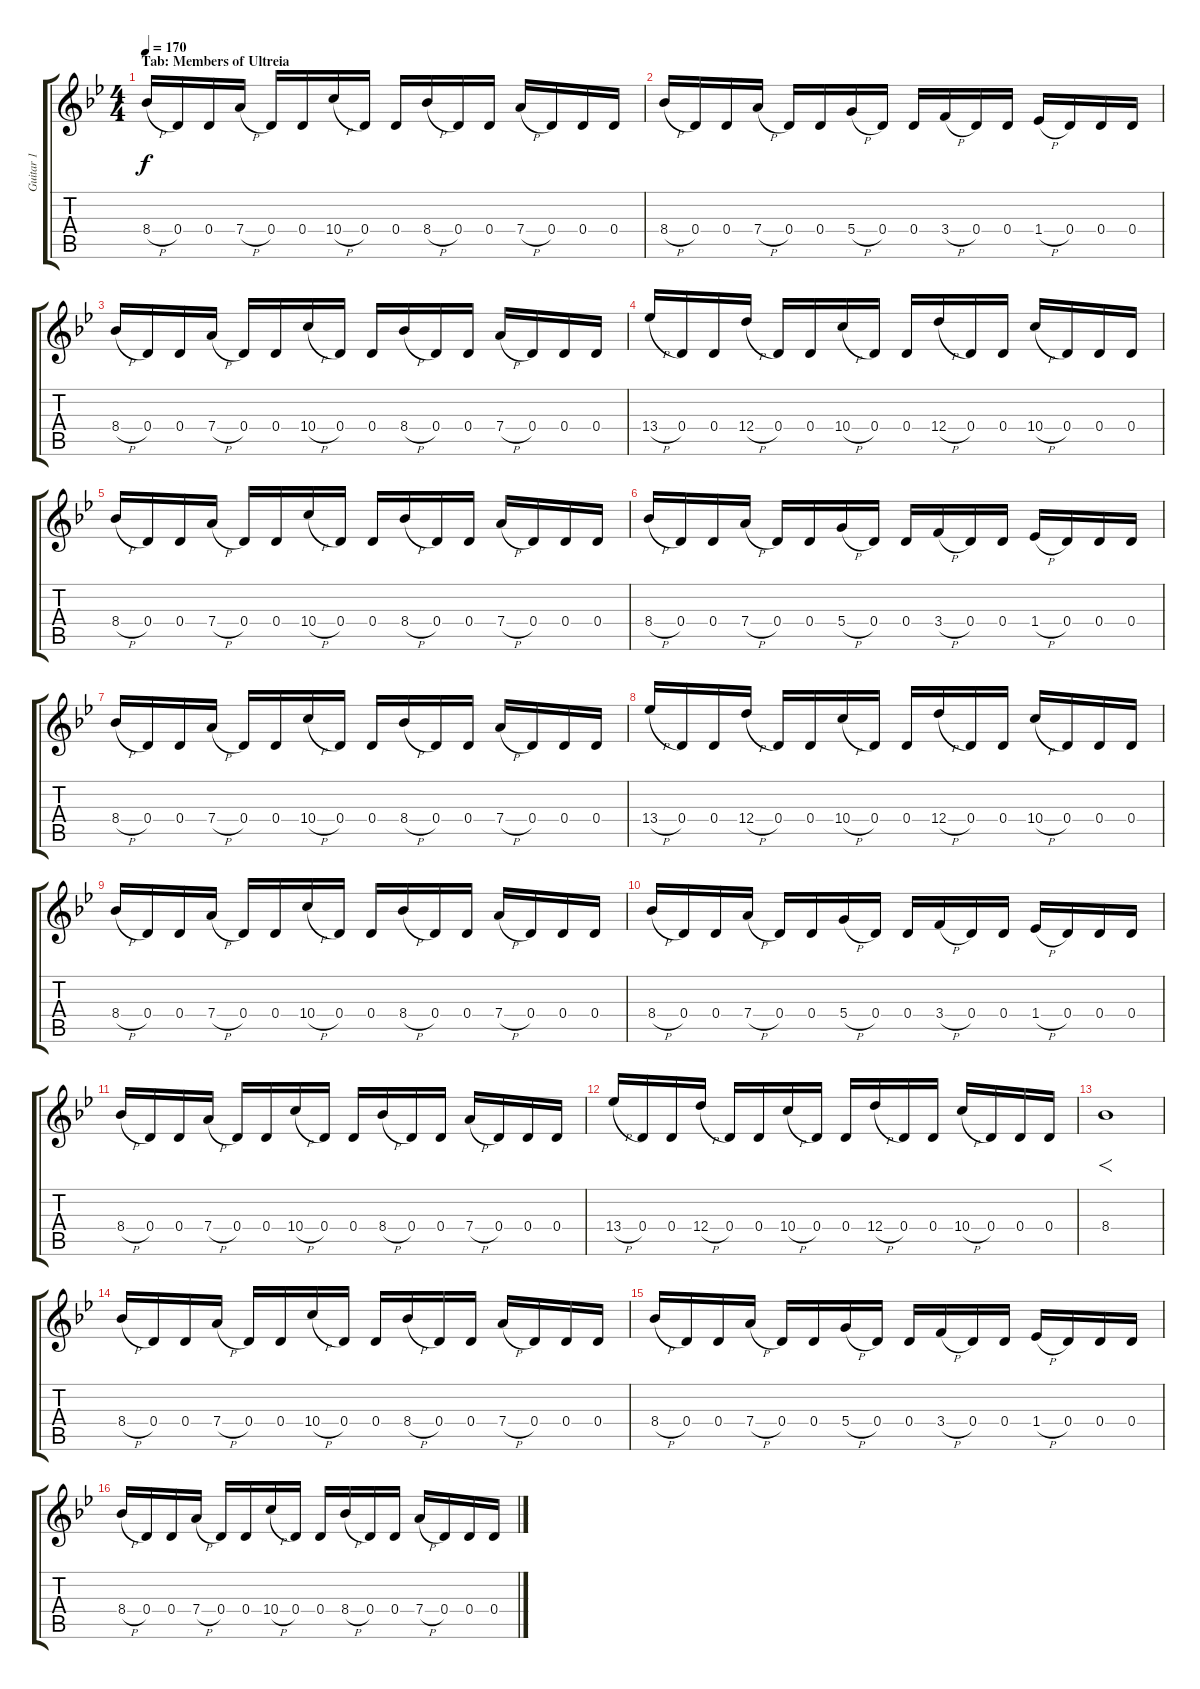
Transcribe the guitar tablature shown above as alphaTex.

\track ("Guitar 1" "Guitar 1") {instrument overdrivenguitar}
\staff {score tabs}
\tuning (E4 B3 G3 D3 A2 E2) {hide}
\ts (4 4)
\section ("" "Tab: Members of Ultreia")
\tempo 170
\clef g2
\ks bb
8.4{h}.16{dy f instrument overdrivenguitar} 0.4.16 0.4.16 7.4{h}.16 0.4.16 0.4.16 10.4{h}.16 0.4.16 0.4.16 8.4{h}.16 0.4.16 0.4.16 7.4{h}.16 0.4.16 0.4.16 0.4.16 |
8.4{h}.16 0.4.16 0.4.16 7.4{h}.16 0.4.16 0.4.16 5.4{h}.16 0.4.16 0.4.16 3.4{h}.16 0.4.16 0.4.16 1.4{h}.16 0.4.16 0.4.16 0.4.16 |
8.4{h}.16 0.4.16 0.4.16 7.4{h}.16 0.4.16 0.4.16 10.4{h}.16 0.4.16 0.4.16 8.4{h}.16 0.4.16 0.4.16 7.4{h}.16 0.4.16 0.4.16 0.4.16 |
13.4{h}.16 0.4.16 0.4.16 12.4{h}.16 0.4.16 0.4.16 10.4{h}.16 0.4.16 0.4.16 12.4{h}.16 0.4.16 0.4.16 10.4{h}.16 0.4.16 0.4.16 0.4.16 |
8.4{h}.16 0.4.16 0.4.16 7.4{h}.16 0.4.16 0.4.16 10.4{h}.16 0.4.16 0.4.16 8.4{h}.16 0.4.16 0.4.16 7.4{h}.16 0.4.16 0.4.16 0.4.16 |
8.4{h}.16 0.4.16 0.4.16 7.4{h}.16 0.4.16 0.4.16 5.4{h}.16 0.4.16 0.4.16 3.4{h}.16 0.4.16 0.4.16 1.4{h}.16 0.4.16 0.4.16 0.4.16 |
8.4{h}.16 0.4.16 0.4.16 7.4{h}.16 0.4.16 0.4.16 10.4{h}.16 0.4.16 0.4.16 8.4{h}.16 0.4.16 0.4.16 7.4{h}.16 0.4.16 0.4.16 0.4.16 |
13.4{h}.16 0.4.16 0.4.16 12.4{h}.16 0.4.16 0.4.16 10.4{h}.16 0.4.16 0.4.16 12.4{h}.16 0.4.16 0.4.16 10.4{h}.16 0.4.16 0.4.16 0.4.16 |
8.4{h}.16 0.4.16 0.4.16 7.4{h}.16 0.4.16 0.4.16 10.4{h}.16 0.4.16 0.4.16 8.4{h}.16 0.4.16 0.4.16 7.4{h}.16 0.4.16 0.4.16 0.4.16 |
8.4{h}.16 0.4.16 0.4.16 7.4{h}.16 0.4.16 0.4.16 5.4{h}.16 0.4.16 0.4.16 3.4{h}.16 0.4.16 0.4.16 1.4{h}.16 0.4.16 0.4.16 0.4.16 |
8.4{h}.16 0.4.16 0.4.16 7.4{h}.16 0.4.16 0.4.16 10.4{h}.16 0.4.16 0.4.16 8.4{h}.16 0.4.16 0.4.16 7.4{h}.16 0.4.16 0.4.16 0.4.16 |
13.4{h}.16 0.4.16 0.4.16 12.4{h}.16 0.4.16 0.4.16 10.4{h}.16 0.4.16 0.4.16 12.4{h}.16 0.4.16 0.4.16 10.4{h}.16 0.4.16 0.4.16 0.4.16 |
8.4.1{f} |
8.4{h}.16 0.4.16 0.4.16 7.4{h}.16 0.4.16 0.4.16 10.4{h}.16 0.4.16 0.4.16 8.4{h}.16 0.4.16 0.4.16 7.4{h}.16 0.4.16 0.4.16 0.4.16 |
8.4{h}.16 0.4.16 0.4.16 7.4{h}.16 0.4.16 0.4.16 5.4{h}.16 0.4.16 0.4.16 3.4{h}.16 0.4.16 0.4.16 1.4{h}.16 0.4.16 0.4.16 0.4.16 |
8.4{h}.16 0.4.16 0.4.16 7.4{h}.16 0.4.16 0.4.16 10.4{h}.16 0.4.16 0.4.16 8.4{h}.16 0.4.16 0.4.16 7.4{h}.16 0.4.16 0.4.16 0.4.16
